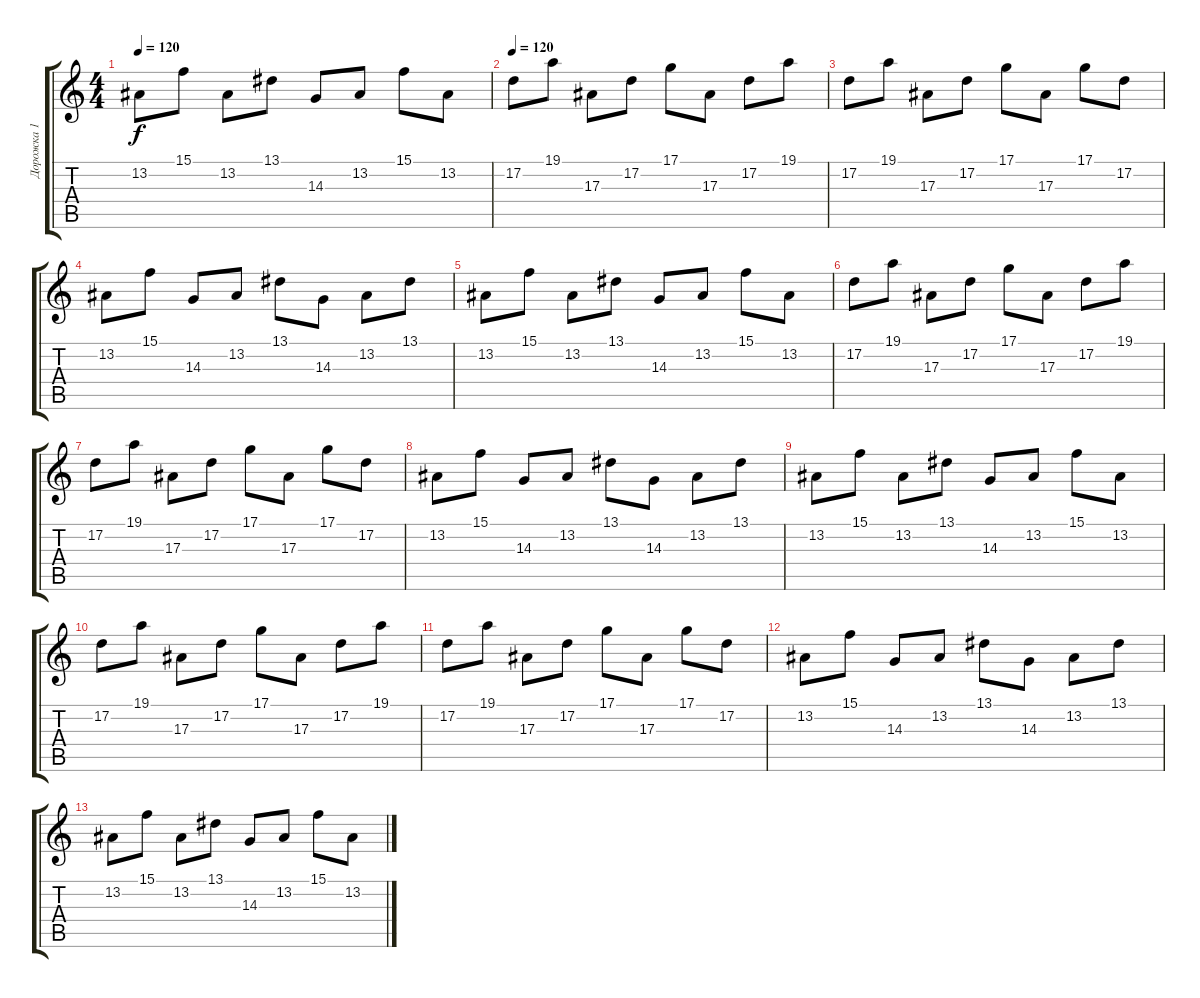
\track ("Дорожка 1" "Дорожка 1") {instrument brightacousticpiano}
\staff {score tabs}
\tuning (D4 A3 F3 C3 G2 D2) {hide}
\ts (4 4)
\tempo 120
\clef g2
\ks c
13.2.8{dy f} 15.1.8 13.2.8 13.1.8 14.3.8 13.2.8 15.1.8 13.2.8 |
\tempo 120
17.2.8{volume 10} 19.1.8 17.3.8 17.2.8 17.1.8 17.3.8 17.2.8 19.1.8 |
17.2.8 19.1.8 17.3.8 17.2.8 17.1.8 17.3.8 17.1.8 17.2.8 |
13.2.8 15.1.8 14.3.8 13.2.8 13.1.8 14.3.8 13.2.8 13.1.8 |
13.2.8 15.1.8 13.2.8 13.1.8 14.3.8 13.2.8 15.1.8 13.2.8 |
17.2.8{volume 10} 19.1.8 17.3.8 17.2.8 17.1.8 17.3.8 17.2.8 19.1.8 |
17.2.8 19.1.8 17.3.8 17.2.8 17.1.8 17.3.8 17.1.8 17.2.8 |
13.2.8 15.1.8 14.3.8 13.2.8 13.1.8 14.3.8 13.2.8 13.1.8 |
13.2.8 15.1.8 13.2.8 13.1.8 14.3.8 13.2.8 15.1.8 13.2.8 |
17.2.8{volume 1} 19.1.8 17.3.8 17.2.8 17.1.8 17.3.8 17.2.8 19.1.8 |
17.2.8 19.1.8 17.3.8 17.2.8 17.1.8 17.3.8 17.1.8 17.2.8 |
13.2.8 15.1.8 14.3.8 13.2.8 13.1.8 14.3.8 13.2.8 13.1.8 |
13.2.8 15.1.8 13.2.8 13.1.8 14.3.8 13.2.8 15.1.8 13.2.8
